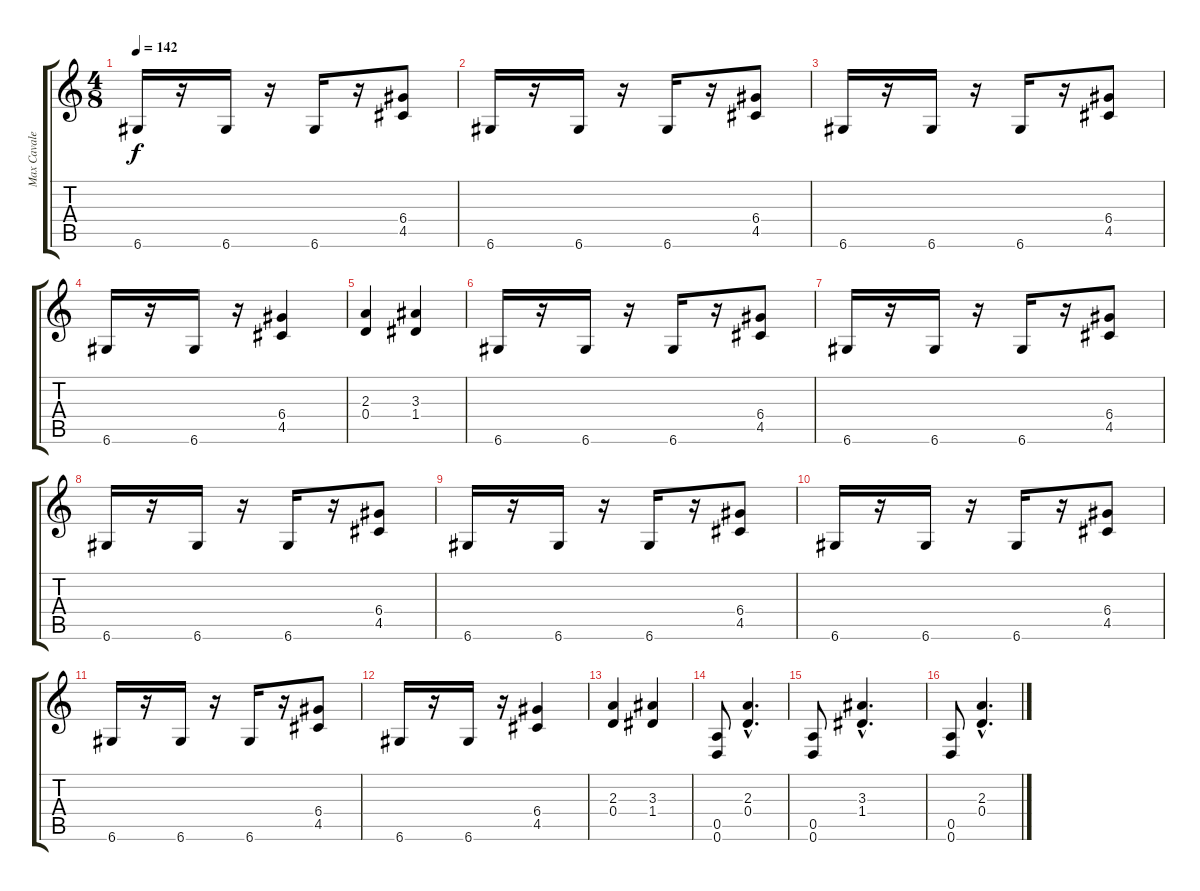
\track ("Max Cavalera" "Max Cavale") {instrument distortionguitar}
\staff {score tabs}
\tuning (E4 B3 G3 D3 A2 D2) {hide}
\ts (4 8)
\tempo 142
\clef g2
\ks c
6.6.16{dy f} r.16 6.6.16 r.16 6.6.16 r.16 (6.4 4.5).8 |
6.6.16 r.16 6.6.16 r.16 6.6.16 r.16 (6.4 4.5).8 |
6.6.16 r.16 6.6.16 r.16 6.6.16 r.16 (6.4 4.5).8 |
6.6.16 r.16 6.6.16 r.16 (6.4 4.5).4 |
(2.3 0.4).4 (3.3 1.4).4 |
6.6.16 r.16 6.6.16 r.16 6.6.16 r.16 (6.4 4.5).8 |
6.6.16 r.16 6.6.16 r.16 6.6.16 r.16 (6.4 4.5).8 |
6.6.16 r.16 6.6.16 r.16 6.6.16 r.16 (6.4 4.5).8 |
6.6.16 r.16 6.6.16 r.16 6.6.16 r.16 (6.4 4.5).8 |
6.6.16 r.16 6.6.16 r.16 6.6.16 r.16 (6.4 4.5).8 |
6.6.16 r.16 6.6.16 r.16 6.6.16 r.16 (6.4 4.5).8 |
6.6.16 r.16 6.6.16 r.16 (6.4 4.5).4 |
(2.3 0.4).4 (3.3 1.4).4 |
(0.5 0.6).8 (2.3{hac} 0.4{hac}).4{d} |
(0.5 0.6).8 (3.3{hac} 1.4{hac}).4{d} |
(0.5 0.6).8 (2.3{hac} 0.4{hac}).4{d}
